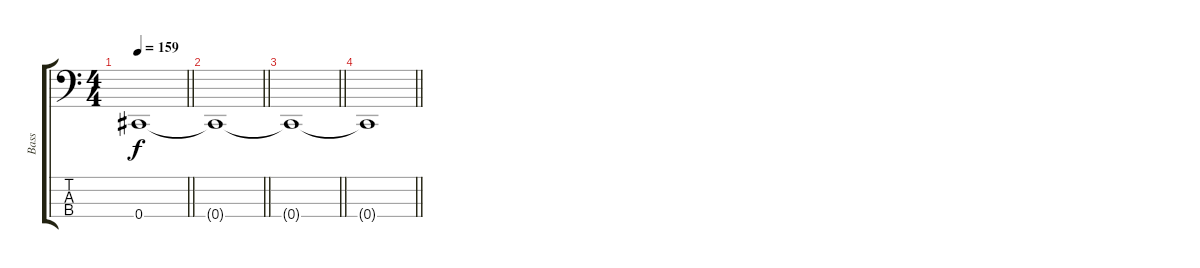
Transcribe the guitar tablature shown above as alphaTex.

\track ("Bass" "Bass") {instrument electricbasspick}
\staff {score tabs}
\tuning (Gb2 Db2 Ab1 Db1) {hide}
\ts (4 4)
\tempo 159
\clef f4
\barLineRight lightlight
\ks c
0.4{t}.1{dy f volume 0} |
\barLineRight lightlight
0.4{t}.1 |
\barLineRight lightlight
0.4{t}.1 |
\barLineRight lightlight
0.4{t}.1
